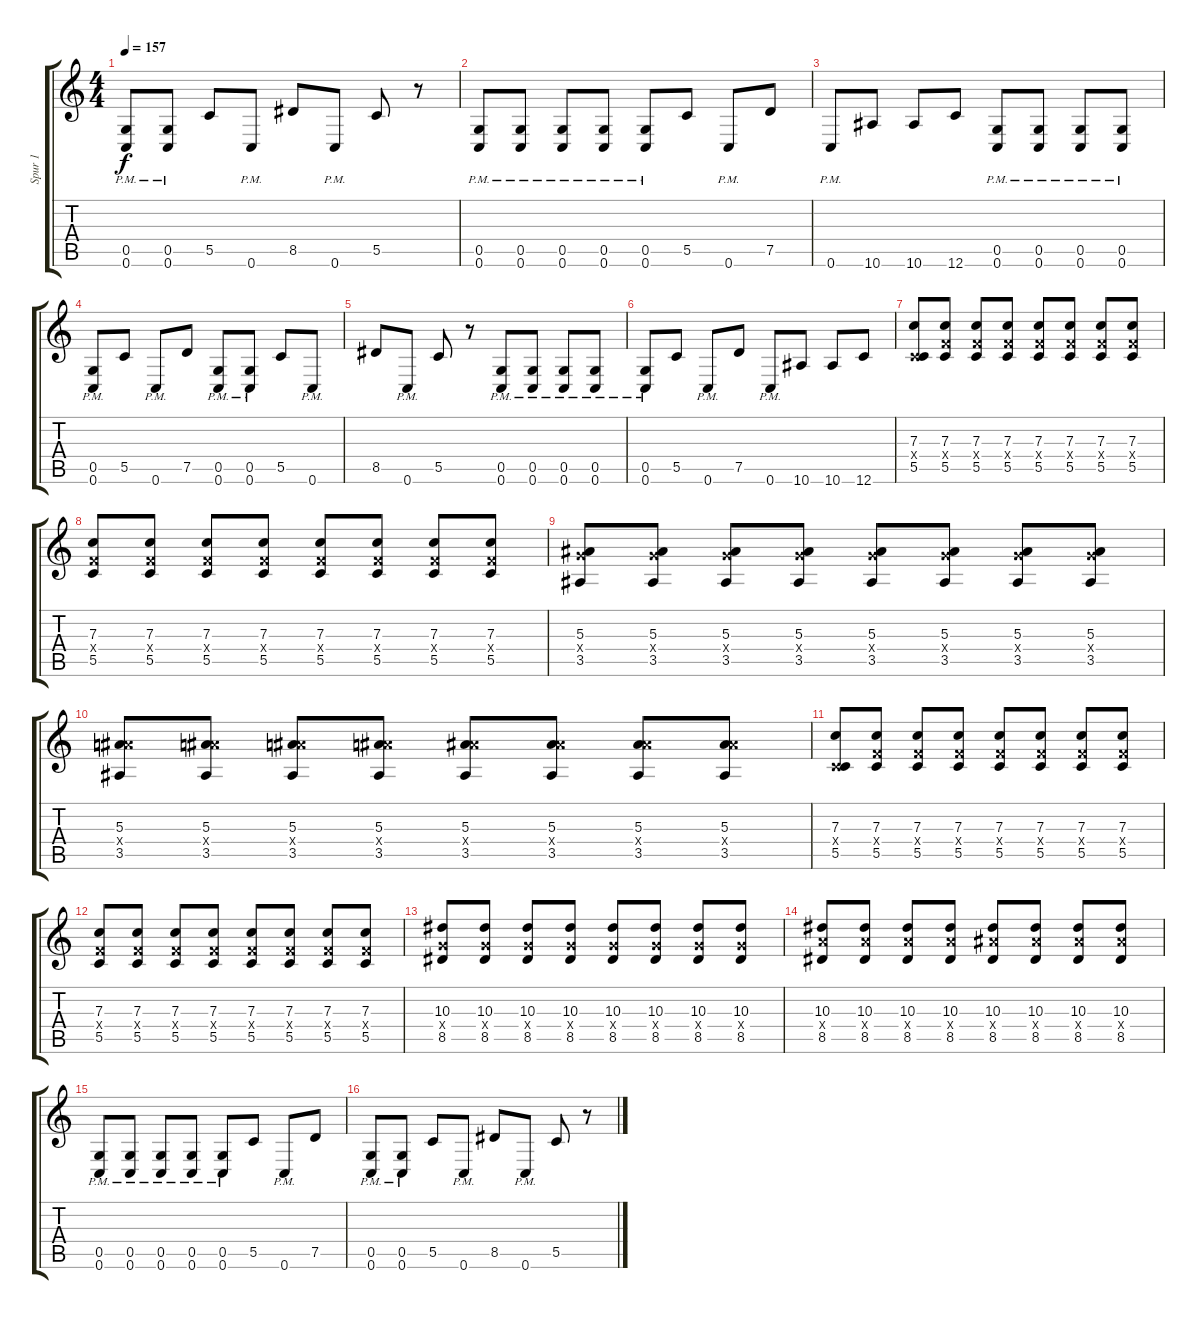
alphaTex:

\track ("Spur 1" "Spur 1") {instrument distortionguitar}
\staff {score tabs}
\tuning (D4 A3 F3 C3 G2 C2) {hide}
\ts (4 4)
\tempo 157
\clef g2
\ks c
(0.5{pm} 0.6{pm}).8{dy f} (0.5{pm} 0.6{pm}).8 5.5.8 0.6{pm}.8 8.5.8 0.6{pm}.8 5.5.8 r.8 |
(0.5{pm} 0.6{pm}).8 (0.5{pm} 0.6{pm}).8 (0.5{pm} 0.6{pm}).8 (0.5{pm} 0.6{pm}).8 (0.5{pm} 0.6{pm}).8 5.5.8 0.6{pm}.8 7.5.8 |
0.6{pm}.8 10.6.8 10.6.8 12.6.8 (0.5{pm} 0.6{pm}).8 (0.5{pm} 0.6{pm}).8 (0.5{pm} 0.6{pm}).8 (0.5{pm} 0.6{pm}).8 |
(0.5{pm} 0.6{pm}).8 5.5.8 0.6{pm}.8 7.5.8 (0.5{pm} 0.6{pm}).8 (0.5{pm} 0.6{pm}).8 5.5.8 0.6{pm}.8 |
8.5.8 0.6{pm}.8 5.5.8 r.8 (0.5{pm} 0.6{pm}).8 (0.5{pm} 0.6{pm}).8 (0.5{pm} 0.6{pm}).8 (0.5{pm} 0.6{pm}).8 |
(0.5{pm} 0.6{pm}).8 5.5.8 0.6{pm}.8 7.5.8 0.6{pm}.8 10.6.8 10.6.8 12.6.8 |
(7.3 0.4{x} 5.5).8 (7.3 5.4{x} 5.5).8 (7.3 5.4{x} 5.5).8 (7.3 5.4{x} 5.5).8 (7.3 5.4{x} 5.5).8 (7.3 5.4{x} 5.5).8 (7.3 5.4{x} 5.5).8 (7.3 5.4{x} 5.5).8 |
(7.3 5.4{x} 5.5).8 (7.3 5.4{x} 5.5).8 (7.3 5.4{x} 5.5).8 (7.3 5.4{x} 5.5).8 (7.3 5.4{x} 5.5).8 (7.3 5.4{x} 5.5).8 (7.3 5.4{x} 5.5).8 (7.3 5.4{x} 5.5).8 |
(5.3 7.4{x} 3.5).8 (5.3 7.4{x} 3.5).8 (5.3 7.4{x} 3.5).8 (5.3 7.4{x} 3.5).8 (5.3 7.4{x} 3.5).8 (5.3 7.4{x} 3.5).8 (5.3 7.4{x} 3.5).8 (5.3 7.4{x} 3.5).8 |
(5.3 9.4{x} 3.5).8 (5.3 9.4{x} 3.5).8 (5.3 9.4{x} 3.5).8 (5.3 9.4{x} 3.5).8 (5.3 10.4{x} 3.5).8 (5.3 10.4{x} 3.5).8 (5.3 10.4{x} 3.5).8 (5.3 10.4{x} 3.5).8 |
(7.3 0.4{x} 5.5).8 (7.3 5.4{x} 5.5).8 (7.3 5.4{x} 5.5).8 (7.3 5.4{x} 5.5).8 (7.3 5.4{x} 5.5).8 (7.3 5.4{x} 5.5).8 (7.3 5.4{x} 5.5).8 (7.3 5.4{x} 5.5).8 |
(7.3 5.4{x} 5.5).8 (7.3 5.4{x} 5.5).8 (7.3 5.4{x} 5.5).8 (7.3 5.4{x} 5.5).8 (7.3 5.4{x} 5.5).8 (7.3 5.4{x} 5.5).8 (7.3 5.4{x} 5.5).8 (7.3 5.4{x} 5.5).8 |
(10.3 7.4{x} 8.5).8 (10.3 7.4{x} 8.5).8 (10.3 7.4{x} 8.5).8 (10.3 7.4{x} 8.5).8 (10.3 7.4{x} 8.5).8 (10.3 7.4{x} 8.5).8 (10.3 7.4{x} 8.5).8 (10.3 7.4{x} 8.5).8 |
(10.3 9.4{x} 8.5).8 (10.3 9.4{x} 8.5).8 (10.3 9.4{x} 8.5).8 (10.3 9.4{x} 8.5).8 (10.3 10.4{x} 8.5).8 (10.3 10.4{x} 8.5).8 (10.3 10.4{x} 8.5).8 (10.3 10.4{x} 8.5).8 |
(0.5{pm} 0.6{pm}).8 (0.5{pm} 0.6{pm}).8 (0.5{pm} 0.6{pm}).8 (0.5{pm} 0.6{pm}).8 (0.5{pm} 0.6{pm}).8 5.5.8 0.6{pm}.8 7.5.8 |
(0.5{pm} 0.6{pm}).8 (0.5{pm} 0.6{pm}).8 5.5.8 0.6{pm}.8 8.5.8 0.6{pm}.8 5.5.8 r.8
